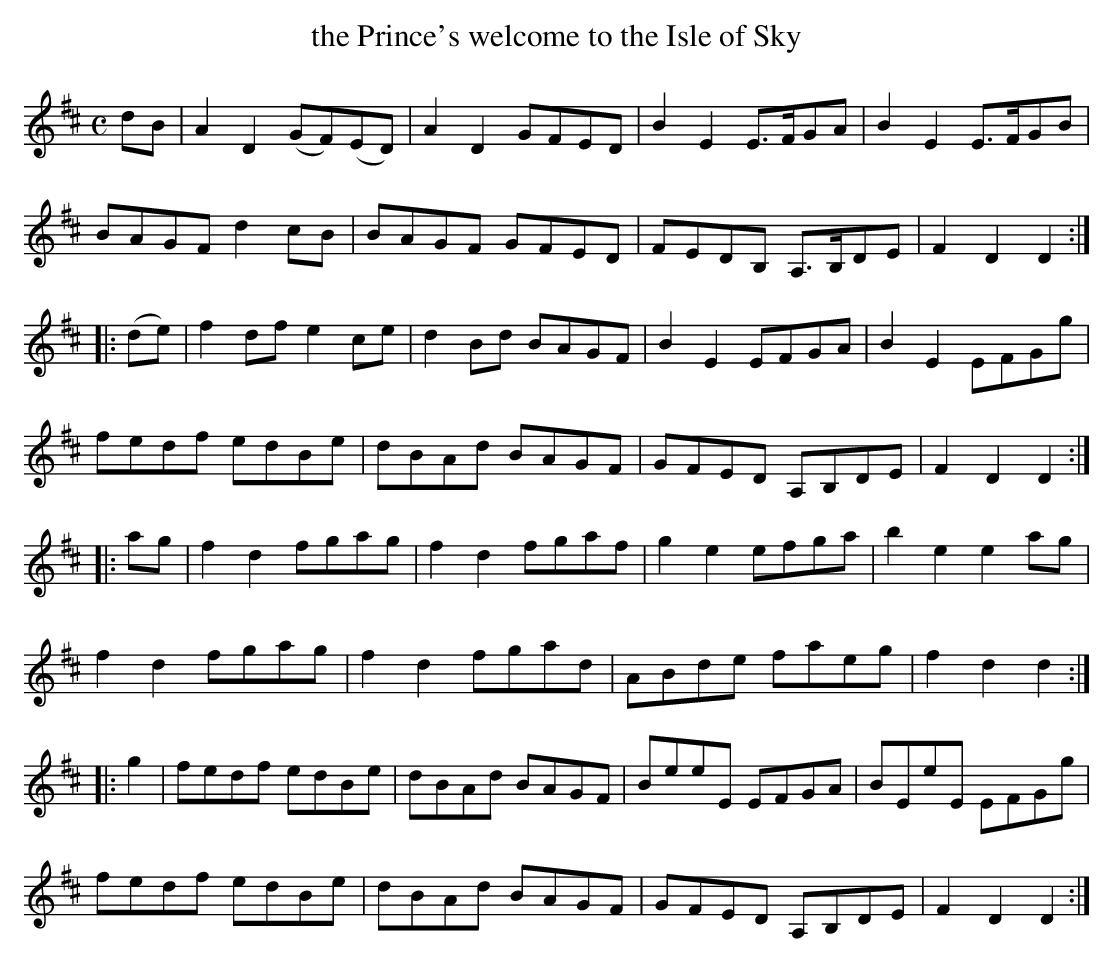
X:1
T:the Prince's welcome to the Isle of Sky
M:C
K:D
dB|\
A2D2 (GF)(ED)| A2D2 GFED| B2E2 E>FGA| B2E2 E>FGB|
BAGF d2cB| BAGF GFED| FEDB, A,>B,DE| F2D2 D2::
(de)|\
f2df e2ce| d2Bd BAGF| B2E2 EFGA| B2E2 EFGg|
fedf edBe| dBAd BAGF| GFED A,B,DE| F2D2 D2::
ag|\
f2d2 fgag| f2d2 fgaf| g2e2 efga| b2e2 e2ag|
f2d2 fgag| f2d2 fgad| ABde faeg| f2d2 d2::
g2|\
fedf edBe| dBAd BAGF| BeeE EFGA| BEeE EFGg|
fedf edBe| dBAd BAGF| GFED A,B,DE| F2D2 D2:|
